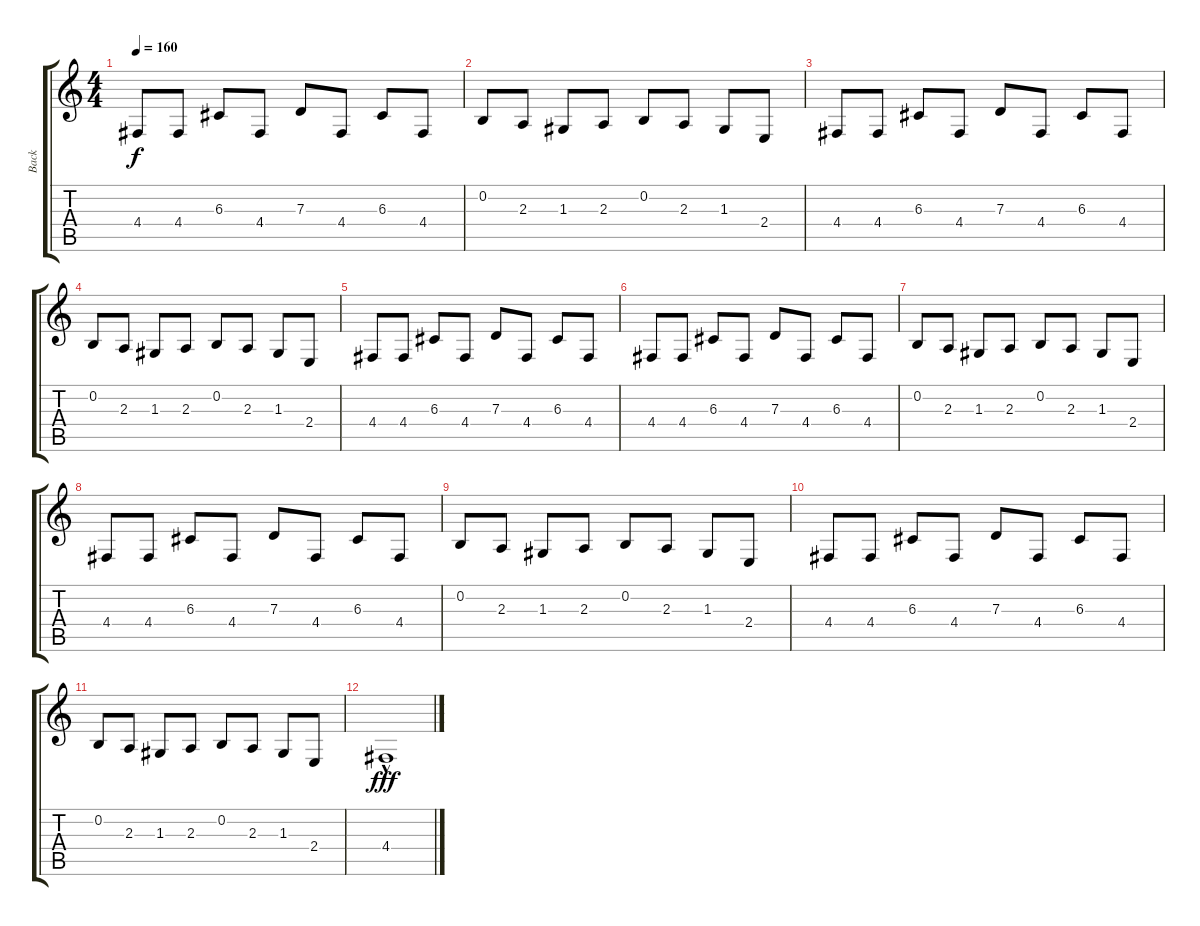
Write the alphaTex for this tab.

\track ("Back" "Back") {instrument lead2sawtooth}
\staff {score tabs}
\tuning (E4 B3 G3 D3 A2 E2) {hide}
\ts (4 4)
\tempo 160
\clef g2
\ks c
4.4.8{dy f} 4.4.8 6.3.8 4.4.8 7.3.8 4.4.8 6.3.8 4.4.8 |
0.2.8 2.3.8 1.3.8 2.3.8 0.2.8 2.3.8 1.3.8 2.4.8 |
4.4.8 4.4.8 6.3.8 4.4.8 7.3.8 4.4.8 6.3.8 4.4.8 |
0.2.8 2.3.8 1.3.8 2.3.8 0.2.8 2.3.8 1.3.8 2.4.8 |
4.4.8 4.4.8 6.3.8 4.4.8 7.3.8 4.4.8 6.3.8 4.4.8 |
4.4.8 4.4.8 6.3.8 4.4.8 7.3.8 4.4.8 6.3.8 4.4.8 |
0.2.8 2.3.8 1.3.8 2.3.8 0.2.8 2.3.8 1.3.8 2.4.8 |
4.4.8 4.4.8 6.3.8 4.4.8 7.3.8 4.4.8 6.3.8 4.4.8 |
0.2.8 2.3.8 1.3.8 2.3.8 0.2.8 2.3.8 1.3.8 2.4.8 |
4.4.8 4.4.8 6.3.8 4.4.8 7.3.8 4.4.8 6.3.8 4.4.8 |
0.2.8 2.3.8 1.3.8 2.3.8 0.2.8 2.3.8 1.3.8 2.4.8 |
4.4{hac}.1{dy fff}
